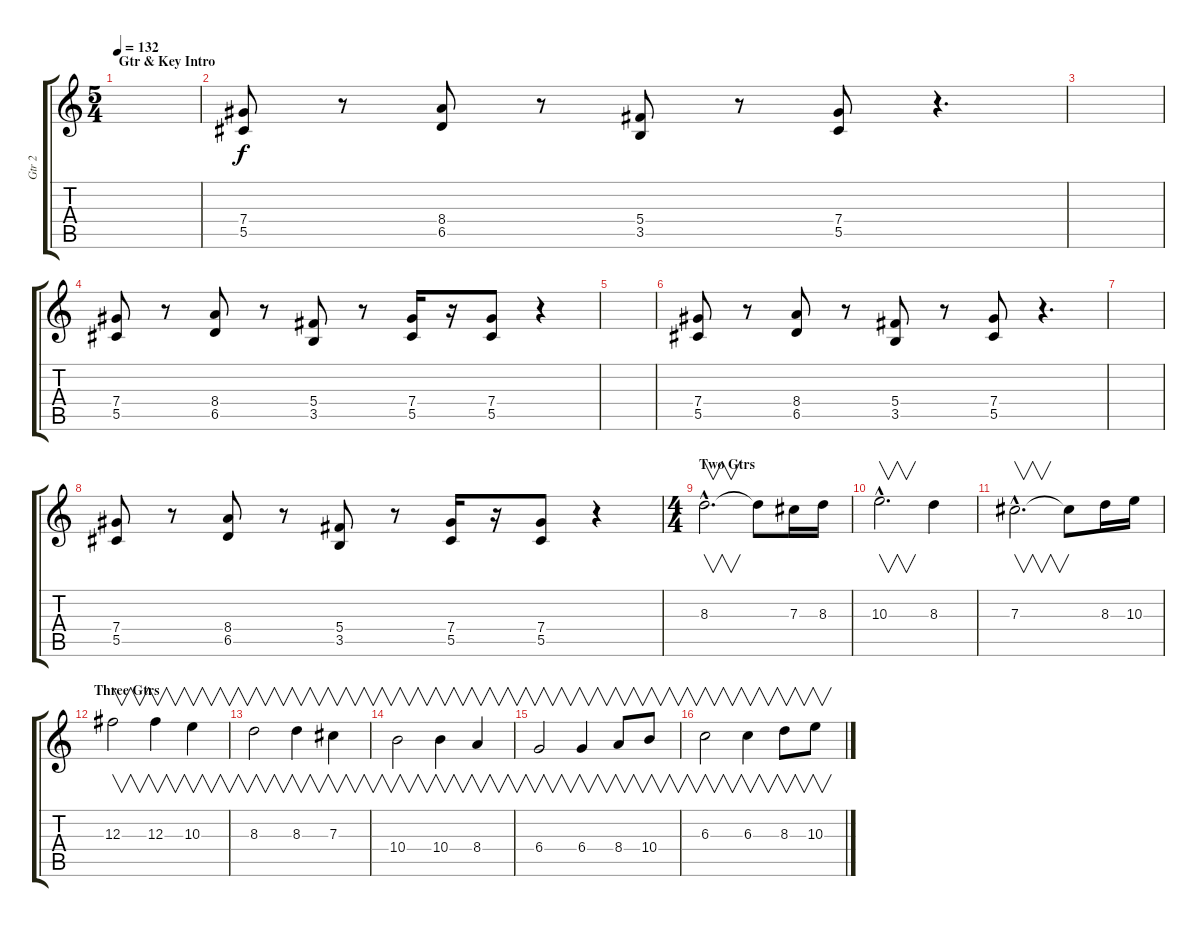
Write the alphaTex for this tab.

\track ("Gtr 2" "Gtr 2") {instrument distortionguitar}
\staff {score tabs}
\tuning (Eb4 Bb3 Gb3 Db3 Ab2 Eb2) {hide}
\ts (5 4)
\section ("" "Gtr & Key Intro")
\tempo 132
\clef g2
\ks c
|
(7.4 5.5).8 r.8 (8.4 6.5).8 r.8 (5.4 3.5).8 r.8 (7.4 5.5).8 r.4{d} |
|
(7.4 5.5).8 r.8 (8.4 6.5).8 r.8 (5.4 3.5).8 r.8 (7.4 5.5).16 r.16 (7.4 5.5).8 r.4 |
|
(7.4 5.5).8 r.8 (8.4 6.5).8 r.8 (5.4 3.5).8 r.8 (7.4 5.5).8 r.4{d} |
|
(7.4 5.5).8 r.8 (8.4 6.5).8 r.8 (5.4 3.5).8 r.8 (7.4 5.5).16 r.16 (7.4 5.5).8 r.4 |
\ts (4 4)
\section ("" "Two Gtrs")
8.3{hac}.2{v d} 8.3{t}.8 7.3.16 8.3.16 |
10.3{hac}.2{v d} 8.3.4 |
7.3{hac}.2{v d} 7.3{t}.8 8.3.16 10.3.16 |
\section ("" "Three Gtrs")
12.3.2{v} 12.3.4{v} 10.3.4{v} |
8.3.2{v} 8.3.4{v} 7.3.4{v} |
10.4.2{v} 10.4.4{v} 8.4.4{v} |
6.4.2{v} 6.4.4{v} 8.4.8{v} 10.4.8{v} |
6.3.2{v} 6.3.4{v} 8.3.8{v} 10.3.8{v}
